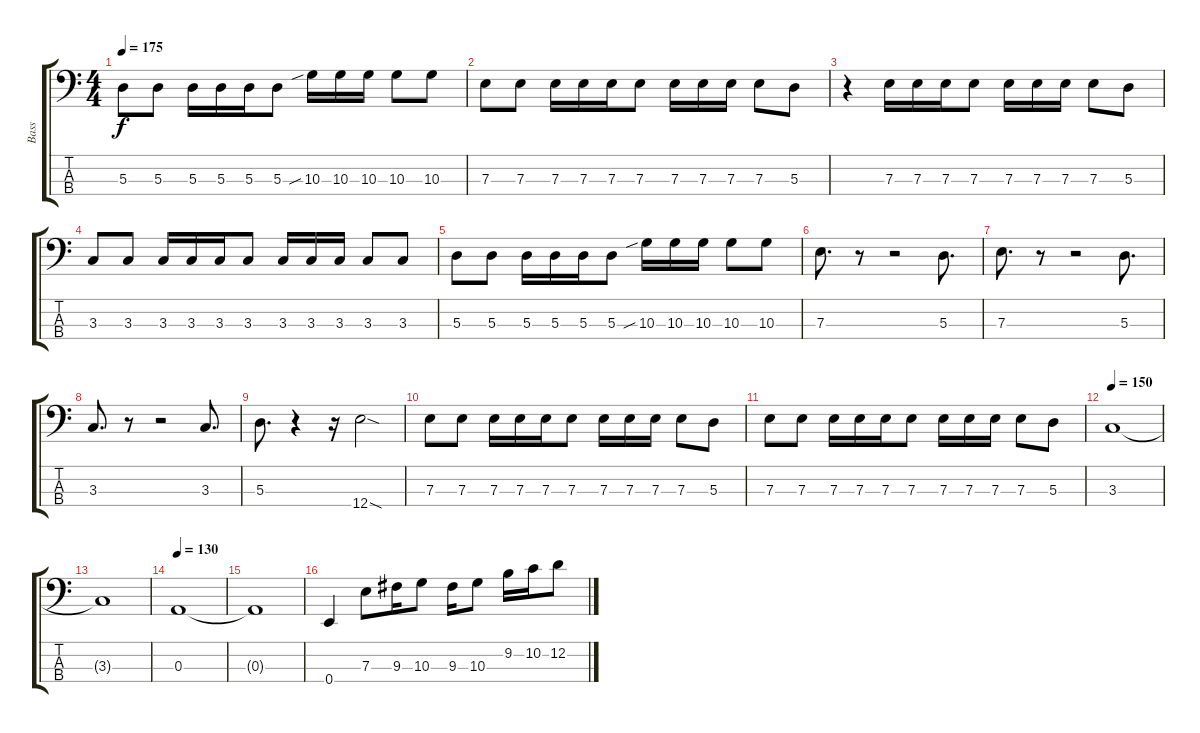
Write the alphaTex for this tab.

\track ("Bass" "Bass") {instrument electricbasspick}
\staff {score tabs}
\tuning (G2 D2 A1 E1) {hide}
\ts (4 4)
\tempo 175
\clef f4
\ks c
5.3.8{dy f} 5.3.8 5.3.16 5.3.16 5.3.16 5.3.8 10.3{sib}.16 10.3.16 10.3.16 10.3.8 10.3.8 |
7.3.8 7.3.8 7.3.16 7.3.16 7.3.16 7.3.8 7.3.16 7.3.16 7.3.16 7.3.8 5.3.8 |
r.4 7.3.16 7.3.16 7.3.16 7.3.8 7.3.16 7.3.16 7.3.16 7.3.8 5.3.8 |
3.3.8 3.3.8 3.3.16 3.3.16 3.3.16 3.3.8 3.3.16 3.3.16 3.3.16 3.3.8 3.3.8 |
5.3.8 5.3.8 5.3.16 5.3.16 5.3.16 5.3.8 10.3{sib}.16 10.3.16 10.3.16 10.3.8 10.3.8 |
7.3.8{d} r.8 r.2 5.3.8{d} |
7.3.8{d} r.8 r.2 5.3.8{d} |
3.3.8{d} r.8 r.2 3.3.8{d} |
5.3.8{d} r.4 r.16 12.4{sod}.2 |
7.3.8 7.3.8 7.3.16 7.3.16 7.3.16 7.3.8 7.3.16 7.3.16 7.3.16 7.3.8 5.3.8 |
7.3.8 7.3.8 7.3.16 7.3.16 7.3.16 7.3.8 7.3.16 7.3.16 7.3.16 7.3.8 5.3.8 |
\tempo 150
3.3.1 |
3.3{t}.1 |
\tempo 130
0.3.1 |
0.3{t}.1 |
0.4.4 7.3.8 9.3.16 10.3.8 9.3.16 10.3.8 9.2.16 10.2.16 12.2.8
